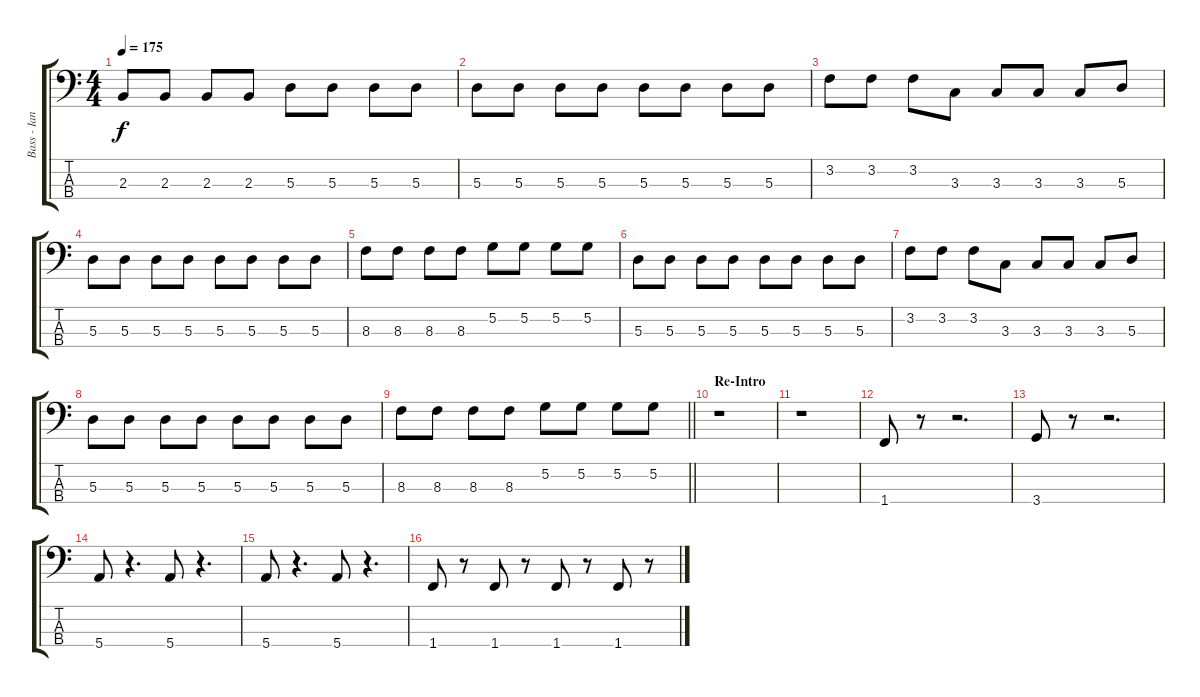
\track ("Bass - Ian Hill" "Bass - Ian") {instrument electricbasspick}
\staff {score tabs}
\tuning (G2 D2 A1 E1) {hide}
\ts (4 4)
\tempo 175
\clef f4
\ks c
2.3.8{dy f} 2.3.8 2.3.8 2.3.8 5.3.8 5.3.8 5.3.8 5.3.8 |
5.3.8 5.3.8 5.3.8 5.3.8 5.3.8 5.3.8 5.3.8 5.3.8 |
3.2.8 3.2.8 3.2.8 3.3.8 3.3.8 3.3.8 3.3.8 5.3.8 |
5.3.8 5.3.8 5.3.8 5.3.8 5.3.8 5.3.8 5.3.8 5.3.8 |
8.3.8 8.3.8 8.3.8 8.3.8 5.2.8 5.2.8 5.2.8 5.2.8 |
5.3.8 5.3.8 5.3.8 5.3.8 5.3.8 5.3.8 5.3.8 5.3.8 |
3.2.8 3.2.8 3.2.8 3.3.8 3.3.8 3.3.8 3.3.8 5.3.8 |
5.3.8 5.3.8 5.3.8 5.3.8 5.3.8 5.3.8 5.3.8 5.3.8 |
\barLineRight lightlight
8.3.8 8.3.8 8.3.8 8.3.8 5.2.8 5.2.8 5.2.8 5.2.8 |
\section ("" "Re-Intro")
r.1 |
r.1 |
1.4.8 r.8 r.2{d} |
3.4.8 r.8 r.2{d} |
5.4.8 r.4{d} 5.4.8 r.4{d} |
5.4.8 r.4{d} 5.4.8 r.4{d} |
1.4.8 r.8 1.4.8 r.8 1.4.8 r.8 1.4.8 r.8
